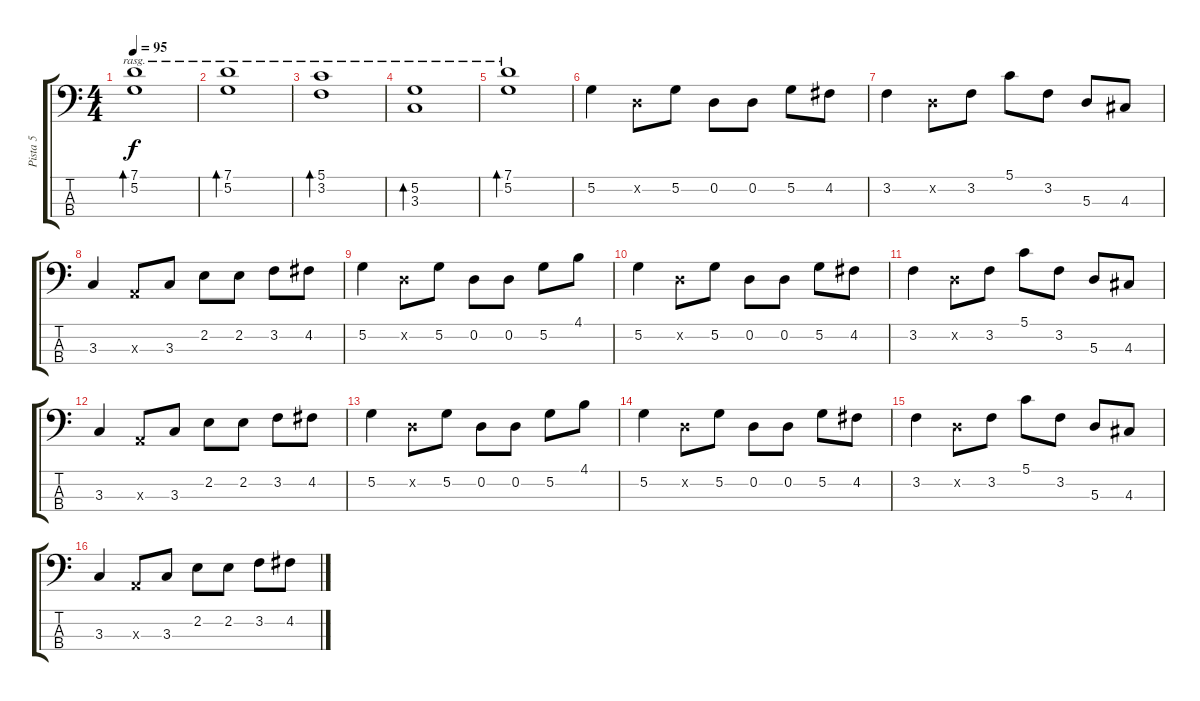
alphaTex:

\track ("Pista 5" "Pista 5") {instrument electricbassfinger}
\staff {score tabs}
\tuning (G2 D2 A1 E1) {hide}
\ts (4 4)
\tempo 95
\clef f4
\ks c
(7.1 5.2).1{bd 30 rasg ii dy f} |
(7.1 5.2).1{bd 30 rasg ii} |
(5.1 3.2).1{bd 30 rasg ii} |
(5.2 3.3).1{bd 30 rasg ii} |
(7.1 5.2).1{bd 30 rasg ii} |
5.2.4 0.2{x}.8 5.2.8 0.2.8 0.2.8 5.2.8 4.2.8 |
3.2.4 0.2{x}.8 3.2.8 5.1.8 3.2.8 5.3.8 4.3.8 |
3.3.4 0.3{x}.8 3.3.8 2.2.8 2.2.8 3.2.8 4.2.8 |
5.2.4 0.2{x}.8 5.2.8 0.2.8 0.2.8 5.2.8 4.1.8 |
5.2.4 0.2{x}.8 5.2.8 0.2.8 0.2.8 5.2.8 4.2.8 |
3.2.4 0.2{x}.8 3.2.8 5.1.8 3.2.8 5.3.8 4.3.8 |
3.3.4 0.3{x}.8 3.3.8 2.2.8 2.2.8 3.2.8 4.2.8 |
5.2.4 0.2{x}.8 5.2.8 0.2.8 0.2.8 5.2.8 4.1.8 |
5.2.4 0.2{x}.8 5.2.8 0.2.8 0.2.8 5.2.8 4.2.8 |
3.2.4 0.2{x}.8 3.2.8 5.1.8 3.2.8 5.3.8 4.3.8 |
3.3.4 0.3{x}.8 3.3.8 2.2.8 2.2.8 3.2.8 4.2.8
